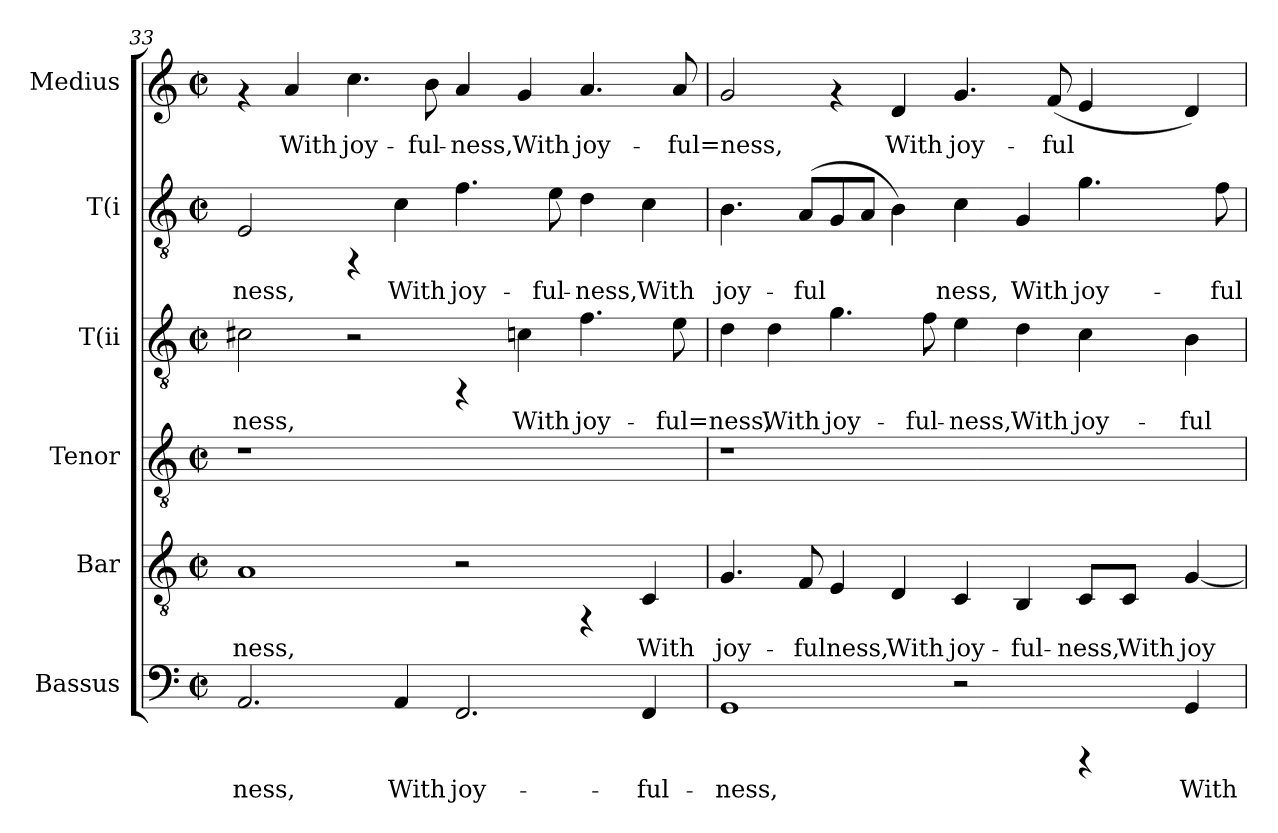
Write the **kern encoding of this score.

**kern	**text	**kern	**text	**kern	**kern	**text	**kern	**text	**kern	**text
*part6	*part6	*part5	*part5	*part4	*part3	*part3	*part2	*part2	*part1	*part1
*staff6	*staff6	*staff5	*staff5	*staff4	*staff3	*staff3	*staff2	*staff2	*staff1	*staff1
*I"Bassus	*	*I"Bar	*	*I"Tenor	*I"T(ii	*	*I"T(i	*	*I"Medius	*
*I'B	*	*I'Bar	*	*	*I'T(ii	*	*I'T(i	*	*I'M	*
*clefF4	*	*clefGv2	*	*clefGv2	*clefGv2	*	*clefGv2	*	*clefG2	*
*k[]	*	*k[]	*	*k[]	*k[]	*	*k[]	*	*k[]	*
*C:	*	*C:	*	*C:	*C:	*	*C:	*	*C:	*
*M2/2	*	*M2/2	*	*M2/2	*M2/2	*	*M2/2	*	*M2/2	*
*met(c|)	*	*met(c|)	*	*met(c|)	*met(c|)	*	*met(c|)	*	*met(c|)	*
=33	=33	=33	=33	=33	=33	=33	=33	=33	=33	=33
!	!LO:LY:b:cj	!	!LO:LY:b:cj	!	!	!LO:LY:b:cj	!	!LO:LY:b:rj	!	!
2.AA/	-ness,	1A	-ness,	1r	2c#X\	-ness,	2E/	-ness,	4rf	.
!	!	!	!	!	!	!	!	!	!	!LO:LY:b:cj
.	.	.	.	.	.	.	.	.	4a/	With
!	!	!	!	!	!	!	!	!	!	!LO:LY:b:cj
.	.	.	.	.	2r	.	4rFF	.	4.cc\	joy-
!	!LO:LY:b:cj	!	!	!	!	!	!	!LO:LY:b:rj	!	!
4AA/	With	.	.	.	.	.	4c\	With	.	.
!	!	!	!	!	!	!	!	!	!	!LO:LY:b:cj
.	.	.	.	.	.	.	.	.	8b\	-ful-
!	!LO:LY:b:cj	!	!	!	!	!	!	!LO:LY:b:rj	!	!LO:LY:b:cj
2.FF/	joy-	2r	.	1ryy	4rFF	.	4.f\	joy-	4a/	-ness,
!	!	!	!	!	!	!LO:LY:b:cj	!	!	!	!LO:LY:b:cj
.	.	.	.	.	4cn\	With	.	.	4g/	With
!	!	!	!	!	!	!	!	!LO:LY:b:rj	!	!
.	.	.	.	.	.	.	8e\	-ful-	.	.
!	!	!	!	!	!	!LO:LY:b:cj	!	!LO:LY:b:rj	!	!LO:LY:b:cj
.	.	4rFF	.	.	4.f\	joy-	4d\	-ness,	4.a/	joy-
!	!LO:LY:b:cj	!	!LO:LY:b:cj	!	!	!	!	!LO:LY:b:rj	!	!
4FF/	-ful-	4C/	With	.	.	.	4c\	With	.	.
!	!	!	!	!	!	!LO:LY:b:cj	!	!	!	!LO:LY:b:cj
.	.	.	.	.	8e\	-ful=ness,	.	.	8a/	-ful=ness,
=34	=34	=34	=34	=34	=34	=34	=34	=34	=34	=34
!	!LO:LY:b:cj	!	!LO:LY:b:cj	!	!	!LO:LY:b:cj	!	!LO:LY:b:rj	!	!LO:LY:b:cj
1GG	-ness,	4.G/	joy-	1r	4d\	.	4.B\	joy-	2g/	.
!	!	!	!	!	!	!LO:LY:b:cj	!	!	!	!
.	.	.	.	.	4d\	With	.	.	.	.
!	!	!	!LO:LY:b:cj	!	!	!	!	!LO:LY:b:rj	!	!
.	.	8F/	-fulness,	.	.	.	(>8A/L	-ful-	.	.
!	!	!	!LO:LY:b:cj	!	!	!LO:LY:b:cj	!	!LO:LY:b:rj	!	!
.	.	4E/	.	.	4.g\	joy-	8G/	--	4rf	.
!	!	!	!	!	!	!	!	!LO:LY:b:rj	!	!
.	.	.	.	.	.	.	8A/J	--	.	.
!	!	!	!LO:LY:b:cj	!	!	!	!	!LO:LY:b:rj	!	!LO:LY:b:cj
.	.	4D/	With	.	.	.	4B\)	--	4d/	With
!	!	!	!	!	!	!LO:LY:b:cj	!	!	!	!
.	.	.	.	.	8f\	-ful-	.	.	.	.
!	!	!	!LO:LY:b:cj	!	!	!LO:LY:b:cj	!	!LO:LY:b:rj	!	!LO:LY:b:cj
2r	.	4C/	joy-	1ryy	4e\	-ness,	4c\	-ness,	4.g/	joy-
!	!	!	!LO:LY:b:cj	!	!	!LO:LY:b:cj	!	!LO:LY:b:rj	!	!
.	.	4BB/	-ful-	.	4d\	With	4G/	With	.	.
!	!	!	!	!	!	!	!	!	!	!LO:LY:b:cj
.	.	.	.	.	.	.	.	.	(<8f/	-ful-
!	!	!	!LO:LY:b:cj	!	!	!LO:LY:b:cj	!	!LO:LY:b:rj	!	!LO:LY:b:cj
4rCCC	.	8C/L	-ness,	.	4c\	joy-	4.g\	joy-	4e/	--
!	!	!	!LO:LY:b:cj	!	!	!	!	!	!	!
.	.	8C/J	With	.	.	.	.	.	.	.
!	!LO:LY:b:cj	!	!LO:LY:b:cj	!	!	!LO:LY:b:cj	!	!	!	!LO:LY:b:cj
4GG/	With	[>4G/	joy-	.	4B\	-ful-	.	.	4d/)	--
!	!	!	!	!	!	!	!	!LO:LY:b:rj	!	!
.	.	.	.	.	.	.	8f\	-ful-	.	.
=	=	=	=	=	=	=	=	=	=	=
*-	*-	*-	*-	*-	*-	*-	*-	*-	*-	*-
